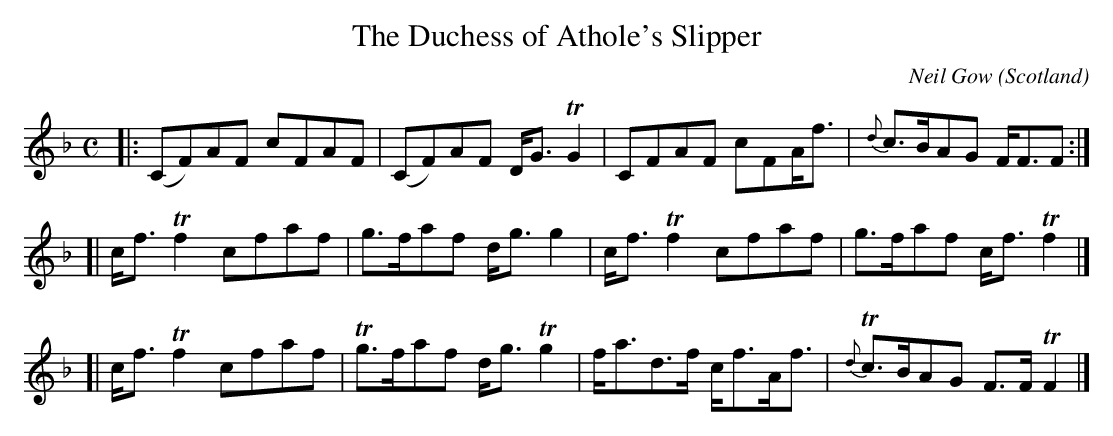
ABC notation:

X:1
T: The Duchess of Athole's Slipper
C: Neil Gow
O: Scotland
M: C
L: 1/8
K: F
|: (CF)AF cFAF | (CF)AF D<G TG2 | CFAF cFA<f | {d}c>BAG F<FF :|
[| c<f Tf2 cfaf | g>faf d<g g2 | c<f Tf2 cfaf | g>faf c<f Tf2 |]
[| c<f Tf2 cfaf | Tg>faf d<g Tg2 | f<ad>f c<fA<f | {d}Tc>BAG F>F TF2|]
